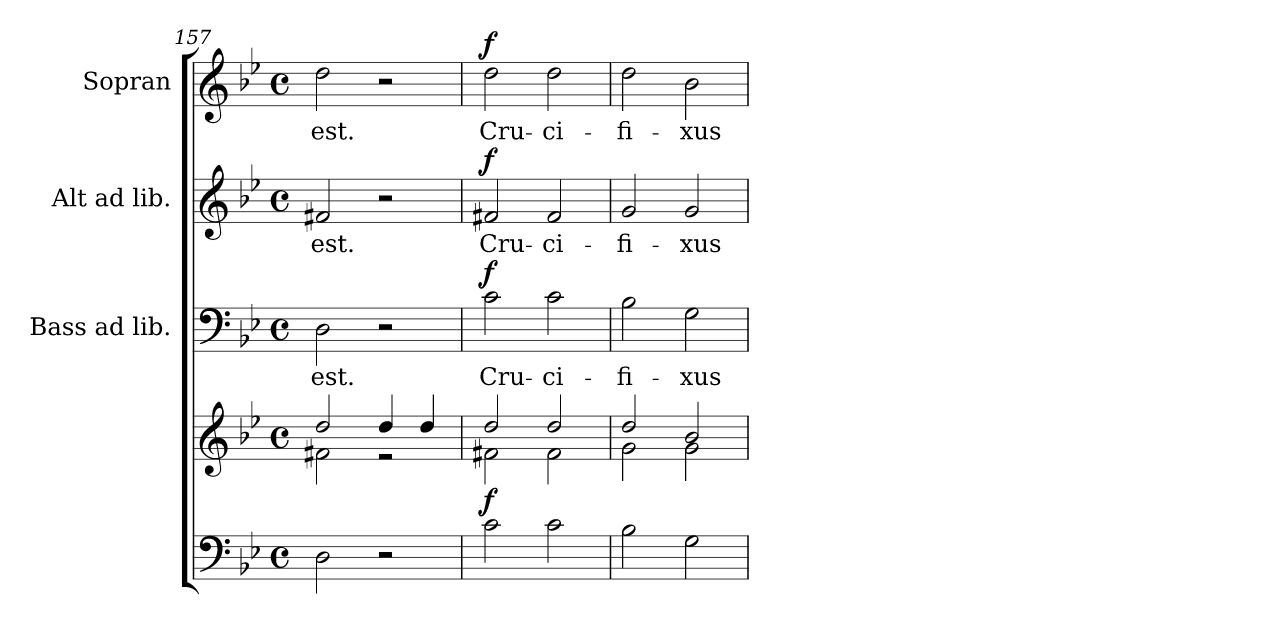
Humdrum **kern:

**kern	**kern	**dynam	**kern	**text	**dynam	**kern	**text	**dynam	**kern	**text	**dynam
*part4	*part4	*part4	*part3	*part3	*part3	*part2	*part2	*part2	*part1	*part1	*part1
*staff5	*staff4	*staff4/5	*staff3	*staff3	*staff3	*staff2	*staff2	*staff2	*staff1	*staff1	*staff1
*	*	*	*I"Bass ad lib.	*	*	*I"Alt ad lib.	*	*	*I"Sopran	*	*
*	*	*	*I'B.	*	*	*I'A.	*	*	*I'S.	*	*
!!LO:LB:g=z
*clefF4	*clefG2	*	*clefF4	*	*	*clefG2	*	*	*clefG2	*	*
*k[b-e-]	*k[b-e-]	*	*k[b-e-]	*	*	*k[b-e-]	*	*	*k[b-e-]	*	*
*B-:	*B-:	*	*B-:	*	*	*B-:	*	*	*B-:	*	*
*M4/4	*M4/4	*	*M4/4	*	*	*M4/4	*	*	*M4/4	*	*
*met(c)	*met(c)	*	*met(c)	*	*	*met(c)	*	*	*met(c)	*	*
=157	=157	=157	=157	=157	=157	=157	=157	=157	=157	=157	=157
*	*^	*	*	*	*	*	*	*	*	*	*
!	!	!	!	!	!LO:LY:b	!	!	!LO:LY:b	!	!	!LO:LY:b	!
2D\	2dd/	2f#X\	.	2D\	est.	.	2f#X/	est.	.	2dd\	est.	.
2r	4dd/	2re	.	2r	.	.	2r	.	.	2r	.	.
.	4dd/	.	.	.	.	.	.	.	.	.	.	.
=158	=158	=158	=158	=158	=158	=158	=158	=158	=158	=158	=158	=158
!	!	!	!LO:DY:b	!	!LO:LY:b	!LO:DY:a	!	!LO:LY:b	!LO:DY:a	!	!LO:LY:b	!LO:DY:a
2c\	2dd/	2f#X\	f	2c\	Cru-	f	2f#X/	Cru-	f	2dd\	Cru-	f
!	!	!	!	!	!LO:LY:b	!	!	!LO:LY:b	!	!	!LO:LY:b	!
2c\	2dd/	2f#\	.	2c\	-ci-	.	2f#/	-ci-	.	2dd\	-ci-	.
=159	=159	=159	=159	=159	=159	=159	=159	=159	=159	=159	=159	=159
!	!	!	!	!	!LO:LY:b	!	!	!LO:LY:b	!	!	!LO:LY:b	!
2B-\	2dd/	2g\	.	2B-\	-fi-	.	2g/	-fi-	.	2dd\	-fi-	.
!	!	!	!	!	!LO:LY:b	!	!	!LO:LY:b	!	!	!LO:LY:b	!
2G\	2b-/	2g\	.	2G\	-xus	.	2g/	-xus	.	2b-\	-xus	.
*	*v	*v	*	*	*	*	*	*	*	*	*	*
=	=	=	=	=	=	=	=	=	=	=	=
*-	*-	*-	*-	*-	*-	*-	*-	*-	*-	*-	*-
